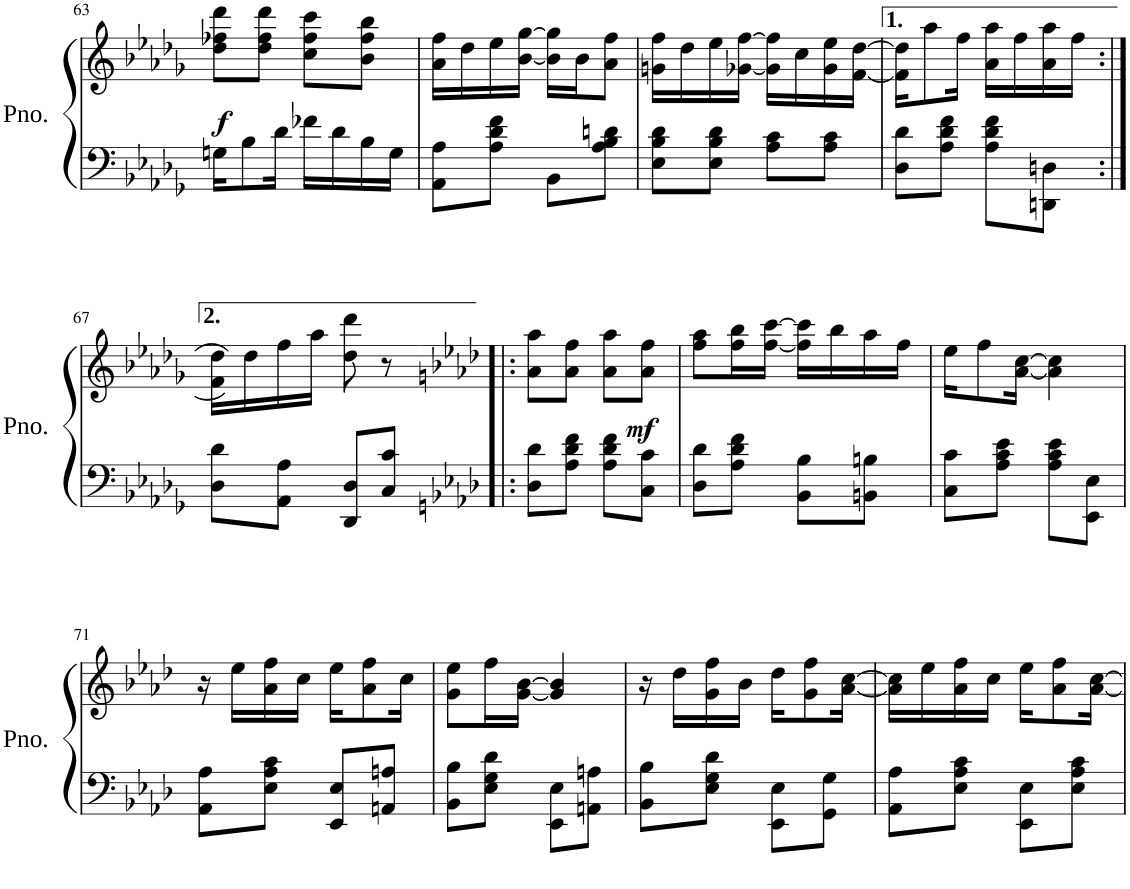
**kern	**kern	**dynam
*part1	*part1	*part1
*staff2	*staff1	*staff1/2
*I"Piano	*	*
*I'Pno.	*	*
!!LO:PB:g=z
*clefF4	*clefG2	*
*k[b-e-a-d-g-]	*k[b-e-a-d-g-]	*
*M2/4	*M2/4	*
=63	=63	=63
!	!	!LO:DY:b
16Gn\KL	8dd-\ 8ff-X\ 8ddd-\L	f
8B-\	.	.
.	8dd-\ 8ff-\ 8ddd-\J	.
16d-\Jk	.	.
16f-X\LL	8cc\ 8ff-\ 8ccc\L	.
16d-\	.	.
16B-\	8b-\ 8ff-\ 8bb-\J	.
16G\JJ	.	.
=64	=64	=64
8AA-\ 8A-\L	16a-\ 16ff\LL	.
.	16dd-\	.
8A-\ 8d-\ 8f\J	16ee-\	.
.	[<16b-\ [16gg-\JJ	.
8BB-\L	16b-\] 16gg-\]LL	.
.	16b-\J	.
8A-\ 8B-\ 8dn\J	8a-\ 8ff\J	.
=65	=65	=65
8E-\ 8B-\ 8d-\L	16gn\ 16ff\LL	.
.	16dd-\	.
8E-\ 8B-\ 8d-\J	16ee-\	.
.	[<16g-X\ [16ff\JJ	.
8A-\ 8c\L	16g-\] 16ff\]LL	.
.	16cc\	.
8A-\ 8c\J	16g-\ 16ee-\	.
.	[<16f\ [16dd-\JJ	.
=66	=66	=66
8D-\ 8d-\L	16f\] 16dd-\]KL	.
.	8aa-\	.
8A-\ 8d-\ 8f\J	.	.
.	16ff\Jk	.
8A-\ 8d-\ 8f\L	16a-\ 16aa-\LL	.
.	16ff\	.
8DDn\ 8Dn\J	16a-\ 16aa-\	.
.	16ff\JJ	.
!!LO:LB:g=z
=67:|!	=67:|!	=67:|!
8D-\ 8d-\L	(<(16f\ 16dd-\LL	.
.	16dd-\))	.
8AA-\ 8A-\J	16ff\	.
.	16aa-\JJ	.
8DD-/ 8D-/L	8dd-\ 8ddd-\	.
8C/ 8c/J	8r	.
=68!|:	=68!|:	=68!|:
*k[b-e-a-d-]	*k[b-e-a-d-]	*
!	!	!LO:DY:b
8D-\ 8d-\L	8a-\ 8aa-\L	mf
8A-\ 8d-\ 8f\J	8a-\ 8ff\J	.
8A-\ 8d-\ 8f\L	8a-\ 8aa-\L	.
8C\ 8c\J	8a-\ 8ff\J	.
=69	=69	=69
8D-\ 8d-\L	8ff\ 8aa-\L	.
8A-\ 8d-\ 8f\J	16ff\ 16bb-\L	.
.	[<16ff\ [16ccc\JJ	.
8BB-\ 8B-\L	16ff\] 16ccc\]LL	.
.	16bb-\	.
8BBn\ 8Bn\J	16aa-\	.
.	16ff\JJ	.
=70	=70	=70
8C\ 8c\L	16ee-\KL	.
.	8ff\	.
8A-\ 8c\ 8e-\J	.	.
.	[<16a-\ [16cc\Jk	.
8A-\ 8c\ 8e-\L	4a-\] 4cc\]	.
8EE-\ 8E-\J	.	.
!!LO:LB:g=z
=71	=71	=71
8AA-\ 8A-\L	16r	.
.	16ee-\LL	.
8E-\ 8A-\ 8c\J	16a-\ 16ff\	.
.	16cc\JJ	.
8EE-/ 8E-/L	16ee-\KL	.
.	8a-\ 8ff\	.
8AAn/ 8An/J	.	.
.	16cc\Jk	.
=72	=72	=72
8BB-\ 8B-\L	8g\ 8ee-\L	.
8E-\ 8G\ 8d-\J	16ff\L	.
.	[<16g\ [16b-\JJ	.
8EE-\ 8E-\L	4g/] 4b-/]	.
8AAn\ 8An\J	.	.
=73	=73	=73
8BB-\ 8B-\L	16r	.
.	16dd-\LL	.
8E-\ 8G\ 8d-\J	16g\ 16ff\	.
.	16b-\JJ	.
8EE-\ 8E-\L	16dd-\KL	.
.	8g\ 8ff\	.
8GG\ 8G\J	.	.
.	[<16a-\ [16cc\Jk	.
=74	=74	=74
8AA-\ 8A-\L	16a-\] 16cc\]LL	.
.	16ee-\	.
8E-\ 8A-\ 8c\J	16a-\ 16ff\	.
.	16cc\JJ	.
8EE-\ 8E-\L	16ee-\KL	.
.	8a-\ 8ff\	.
8E-\ 8A-\ 8c\J	.	.
.	[<16a-\ [16cc\Jk	.
=	=	=
*-	*-	*-
